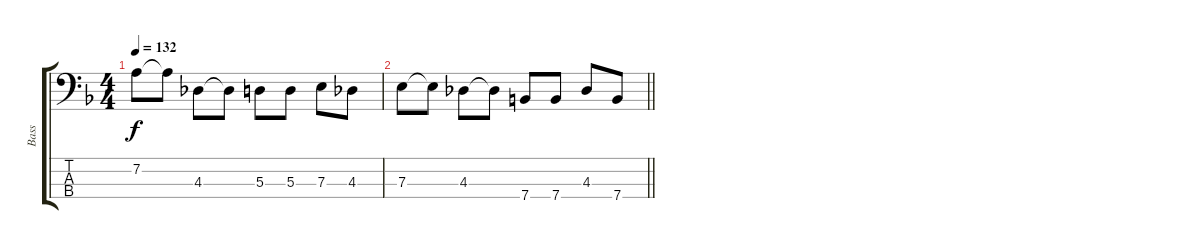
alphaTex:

\track ("Bass" "Bass") {instrument electricbassfinger}
\staff {score tabs}
\tuning (G2 D2 A1 E1) {hide}
\ts (4 4)
\tempo 132
\clef f4
\ks f
7.2.8{dy f} 7.2{t}.8 4.3.8 4.3{t}.8 5.3.8 5.3.8 7.3.8 4.3.8 |
\barLineRight lightlight
7.3.8 7.3{t}.8 4.3.8 4.3{t}.8 7.4.8 7.4.8 4.3.8 7.4.8
